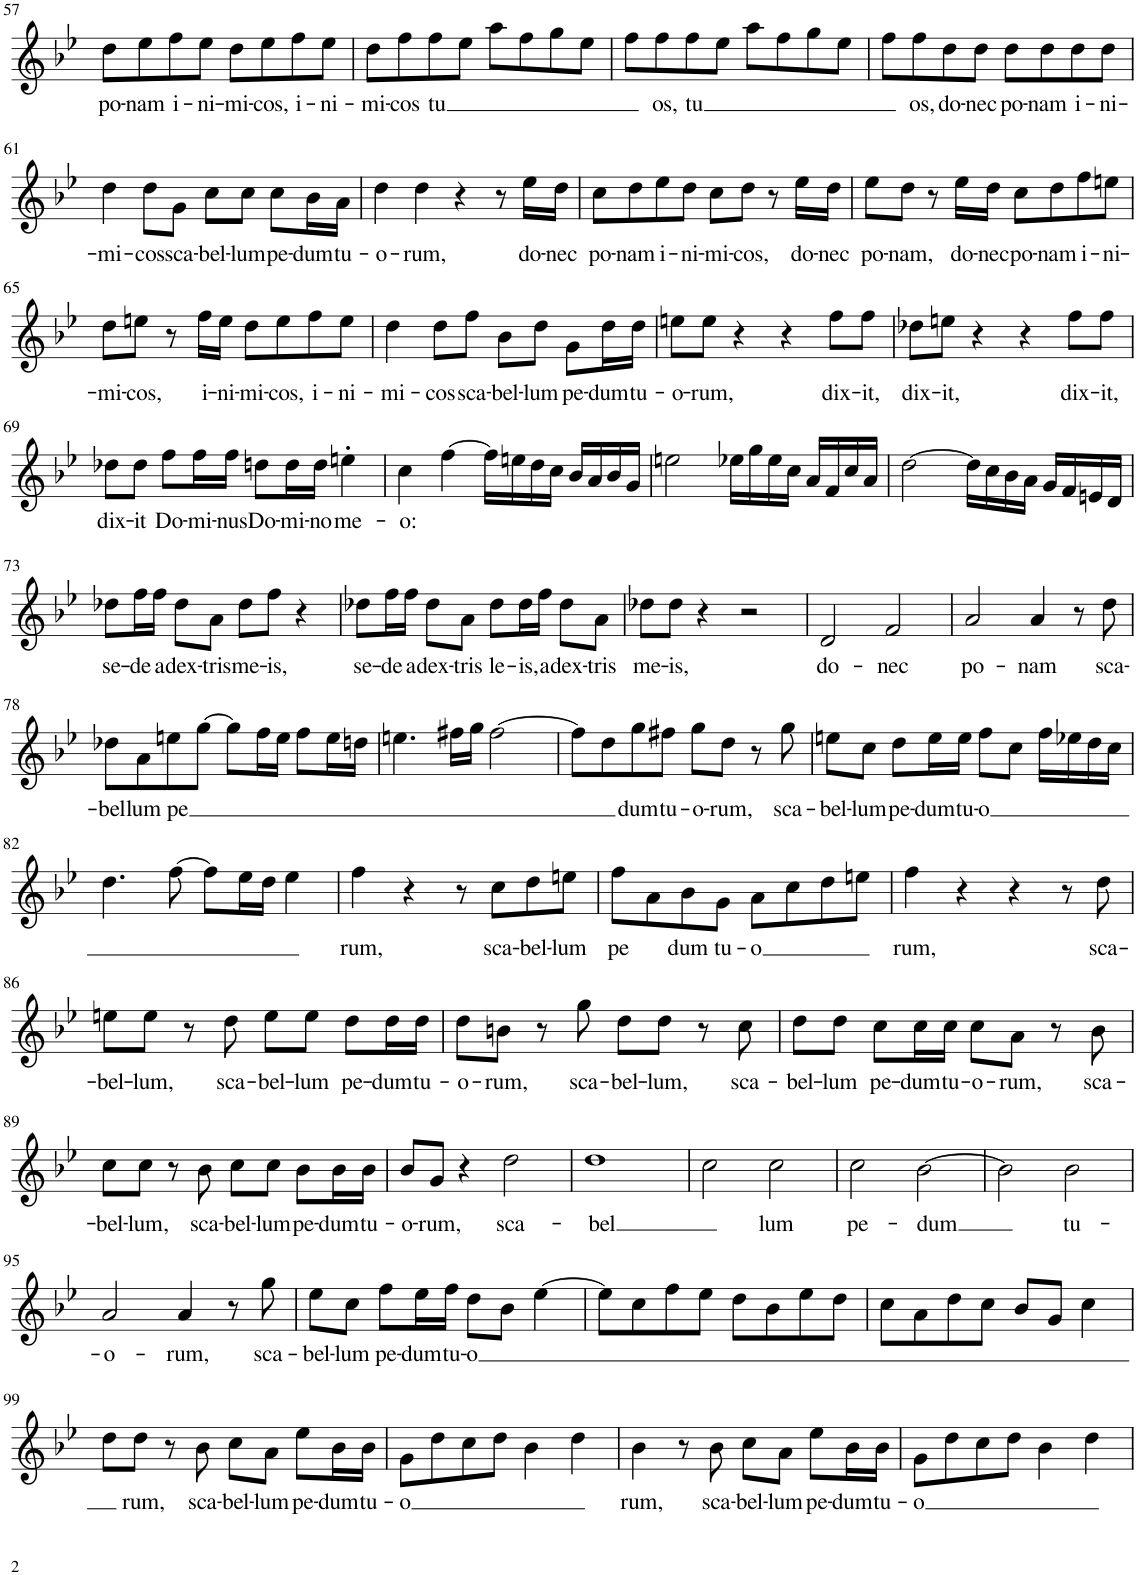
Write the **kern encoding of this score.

**kern	**text
*part1	*part1
*staff1	*staff1
*I"Piano, Instrument4	*
*I'Pia.	*
!!LO:PB:g=z
*clefG2	*
*k[b-e-]	*
*M4/4	*
=57	=57
!	!LO:LY:b
8dd\L	po-
!	!LO:LY:b
8ee-\	-nam
!	!LO:LY:b
8ff\	i-
!	!LO:LY:b
8ee-\J	-ni-
!	!LO:LY:b
8dd\L	-mi-
!	!LO:LY:b
8ee-\	-cos,
!	!LO:LY:b
8ff\	i-
!	!LO:LY:b
8ee-\J	-ni-
=58	=58
!	!LO:LY:b
8dd\L	-mi-
!	!LO:LY:b
8ff\	-cos
!	!LO:LY:b
8ff\	tu
8ee-\J	.
8aa\L	.
8ff\	.
8gg\	.
8ee-\J	.
=59	=59
8ff\L	.
!	!LO:LY:b
8ff\	os,
!	!LO:LY:b
8ff\	tu
8ee-\J	.
8aa\L	.
8ff\	.
8gg\	.
8ee-\J	.
=60	=60
8ff\L	.
!	!LO:LY:b
8ff\	os,
!	!LO:LY:b
8dd\	do-
!	!LO:LY:b
8dd\J	-nec
!	!LO:LY:b
8dd\L	po-
!	!LO:LY:b
8dd\	-nam
!	!LO:LY:b
8dd\	i-
!	!LO:LY:b
8dd\J	-ni-
!!LO:LB:g=z
=61	=61
!	!LO:LY:b
4dd\	-mi-
!	!LO:LY:b
8dd\L	-cos
!	!LO:LY:b
8g\J	sca-
!	!LO:LY:b
8cc\L	-bel-
!	!LO:LY:b
8cc\J	-lum
!	!LO:LY:b
8cc\L	pe-
!	!LO:LY:b
16b-\L	-dum
!	!LO:LY:b
16a\JJ	tu-
=62	=62
!	!LO:LY:b
4dd\	-o-
!	!LO:LY:b
4dd\	-rum,
4r	.
8r	.
!	!LO:LY:b
16ee-\LL	do-
!	!LO:LY:b
16dd\JJ	-nec
=63	=63
!	!LO:LY:b
8cc\L	po-
!	!LO:LY:b
8dd\	-nam
!	!LO:LY:b
8ee-\	i-
!	!LO:LY:b
8dd\J	-ni-
!	!LO:LY:b
8cc\L	-mi-
!	!LO:LY:b
8dd\J	-cos,
8r	.
!	!LO:LY:b
16ee-\LL	do-
!	!LO:LY:b
16dd\JJ	-nec
=64	=64
!	!LO:LY:b
8ee-\L	po-
!	!LO:LY:b
8dd\J	-nam,
8r	.
!	!LO:LY:b
16ee-\LL	do-
!	!LO:LY:b
16dd\JJ	-nec
!	!LO:LY:b
8cc\L	po-
!	!LO:LY:b
8dd\	-nam
!	!LO:LY:b
8ff\	i-
!	!LO:LY:b
8een\J	-ni-
!!LO:LB:g=z
=65	=65
!	!LO:LY:b
8dd\L	-mi-
!	!LO:LY:b
8een\J	-cos,
8r	.
!	!LO:LY:b
16ff\LL	i-
!	!LO:LY:b
16ee\JJ	-ni-
!	!LO:LY:b
8dd\L	-mi-
!	!LO:LY:b
8ee\	-cos,
!	!LO:LY:b
8ff\	i-
!	!LO:LY:b
8ee\J	-ni-
=66	=66
!	!LO:LY:b
4dd\	-mi-
!	!LO:LY:b
8dd\L	-cos
!	!LO:LY:b
8ff\J	sca-
!	!LO:LY:b
8b-\L	-bel-
!	!LO:LY:b
8dd\J	-lum
!	!LO:LY:b
8g\L	pe-
!	!LO:LY:b
16dd\L	-dum
!	!LO:LY:b
16dd\JJ	tu-
=67	=67
!	!LO:LY:b
8een\L	-o-
!	!LO:LY:b
8ee\J	-rum,
4r	.
4r	.
!	!LO:LY:b
8ff\L	dix-
!	!LO:LY:b
8ff\J	-it,
=68	=68
!	!LO:LY:b
8dd-X\L	dix-
!	!LO:LY:b
8een\J	-it,
4r	.
4r	.
!	!LO:LY:b
8ff\L	dix-
!	!LO:LY:b
8ff\J	-it,
!!LO:LB:g=z
=69	=69
!	!LO:LY:b
8dd-X\L	dix-
!	!LO:LY:b
8dd-\J	-it
!	!LO:LY:b
8ff\L	Do-
!	!LO:LY:b
16ff\L	-mi-
!	!LO:LY:b
16ff\JJ	-nus
!	!LO:LY:b
8ddn\L	Do-
!	!LO:LY:b
16dd\L	-mi-
!	!LO:LY:b
16dd\JJ	-no
!	!LO:LY:b
4een'\	me-
=70	=70
!	!LO:LY:b
4cc\	-o:
[4ff\	.
16ff\LL]	.
16een\	.
16dd\	.
16cc\JJ	.
16b-/LL	.
16a/	.
16b-/	.
16g/JJ	.
=71	=71
2een\	.
16ee-X\LL	.
16gg\	.
16ee-\	.
16cc\JJ	.
16a/LL	.
16f/	.
16cc/	.
16a/JJ	.
=72	=72
[2dd\	.
16dd\LL]	.
16cc\	.
16b-\	.
16a\JJ	.
16g/LL	.
16f/	.
16en/	.
16d/JJ	.
!!LO:LB:g=z
=73	=73
!	!LO:LY:b
8dd-X\L	se-
!	!LO:LY:b
16ff\L	-de
!	!LO:LY:b
16ff\JJ	a
!	!LO:LY:b
8dd-\L	dex-
!	!LO:LY:b
8a\J	-tris
!	!LO:LY:b
8dd-\L	me-
!	!LO:LY:b
8ff\J	-is,
4r	.
=74	=74
!	!LO:LY:b
8dd-X\L	se-
!	!LO:LY:b
16ff\L	-de
!	!LO:LY:b
16ff\JJ	a
!	!LO:LY:b
8dd-\L	dex-
!	!LO:LY:b
8a\J	-tris
!	!LO:LY:b
8dd-\L	le-
!	!LO:LY:b
16dd-\L	-is,
!	!LO:LY:b
16ff\JJ	a
!	!LO:LY:b
8dd-\L	dex-
!	!LO:LY:b
8a\J	-tris
=75	=75
!	!LO:LY:b
8dd-X\L	me-
!	!LO:LY:b
8dd-\J	-is,
4r	.
2r	.
=76	=76
!	!LO:LY:b
2d/	do-
!	!LO:LY:b
2f/	-nec
=77	=77
!	!LO:LY:b
2a/	po-
!	!LO:LY:b
4a/	-nam
8r	.
!	!LO:LY:b
8dd\	sca-
!!LO:LB:g=z
=78	=78
!	!LO:LY:b
8dd-X\L	-bel
!	!LO:LY:b
8a\	lum
!	!LO:LY:b
8een\	pe
[8gg\J	.
8gg\L]	.
16ff\L	.
16ee\JJ	.
8ff\L	.
16ee\L	.
16ddn\JJ	.
=79	=79
4.een\	.
16ff#X\LL	.
16gg\JJ	.
[2ff#\	.
=80	=80
8ff#\L]	.
8dd\	.
!	!LO:LY:b
8gg\	dum
!	!LO:LY:b
8ff#X\J	tu-
!	!LO:LY:b
8gg\L	-o-
!	!LO:LY:b
8dd\J	-rum,
8r	.
!	!LO:LY:b
8gg\	sca-
=81	=81
!	!LO:LY:b
8een\L	-bel-
!	!LO:LY:b
8cc\J	-lum
!	!LO:LY:b
8dd\L	pe-
!	!LO:LY:b
16ee\L	-dum
!	!LO:LY:b
16ee\JJ	tu-
!	!LO:LY:b
8ff\L	-o
8cc\J	.
16ff\LL	.
16ee-X\	.
16dd\	.
16cc\JJ	.
!!LO:LB:g=z
=82	=82
4.dd\	.
[8ff\	.
8ff\L]	.
16ee-\L	.
16dd\JJ	.
4ee-\	.
=83	=83
!	!LO:LY:b
4ff\	rum,
4r	.
8r	.
!	!LO:LY:b
8cc\L	sca-
!	!LO:LY:b
8dd\	-bel-
!	!LO:LY:b
8een\J	-lum
=84	=84
!	!LO:LY:b
8ff\L	pe
8a\	.
!	!LO:LY:b
8b-\	dum
!	!LO:LY:b
8g\J	tu-
!	!LO:LY:b
8a\L	-o
8cc\	.
8dd\	.
8een\J	.
=85	=85
!	!LO:LY:b
4ff\	rum,
4r	.
4r	.
8r	.
!	!LO:LY:b
8dd\	sca-
!!LO:LB:g=z
=86	=86
!	!LO:LY:b
8een\L	-bel-
!	!LO:LY:b
8ee\J	-lum,
8r	.
!	!LO:LY:b
8dd\	sca-
!	!LO:LY:b
8ee\L	-bel-
!	!LO:LY:b
8ee\J	-lum
!	!LO:LY:b
8dd\L	pe-
!	!LO:LY:b
16dd\L	-dum
!	!LO:LY:b
16dd\JJ	tu-
=87	=87
!	!LO:LY:b
8dd\L	-o-
!	!LO:LY:b
8bn\J	-rum,
8r	.
!	!LO:LY:b
8gg\	sca-
!	!LO:LY:b
8dd\L	-bel-
!	!LO:LY:b
8dd\J	-lum,
8r	.
!	!LO:LY:b
8cc\	sca-
=88	=88
!	!LO:LY:b
8dd\L	-bel-
!	!LO:LY:b
8dd\J	-lum
!	!LO:LY:b
8cc\L	pe-
!	!LO:LY:b
16cc\L	-dum
!	!LO:LY:b
16cc\JJ	tu-
!	!LO:LY:b
8cc\L	-o-
!	!LO:LY:b
8a\J	-rum,
8r	.
!	!LO:LY:b
8b-\	sca-
!!LO:LB:g=z
=89	=89
!	!LO:LY:b
8cc\L	-bel-
!	!LO:LY:b
8cc\J	-lum,
8r	.
!	!LO:LY:b
8b-\	sca-
!	!LO:LY:b
8cc\L	-bel-
!	!LO:LY:b
8cc\J	-lum
!	!LO:LY:b
8b-\L	pe-
!	!LO:LY:b
16b-\L	-dum
!	!LO:LY:b
16b-\JJ	tu-
=90	=90
!	!LO:LY:b
8b-/L	-o-
!	!LO:LY:b
8g/J	-rum,
4r	.
!	!LO:LY:b
2dd\	sca-
=91	=91
!	!LO:LY:b
1dd	-bel
=92	=92
2cc\	.
!	!LO:LY:b
2cc\	lum
=93	=93
!	!LO:LY:b
2cc\	pe-
!	!LO:LY:b
[2b-\	-dum
=94	=94
2b-\]	.
!	!LO:LY:b
2b-\	tu-
!!LO:LB:g=z
=95	=95
!	!LO:LY:b
2a/	-o-
!	!LO:LY:b
4a/	-rum,
8r	.
!	!LO:LY:b
8gg\	sca-
=96	=96
!	!LO:LY:b
8ee-\L	-bel-
!	!LO:LY:b
8cc\J	-lum
!	!LO:LY:b
8ff\L	pe-
!	!LO:LY:b
16ee-\L	-dum
!	!LO:LY:b
16ff\JJ	tu-
!	!LO:LY:b
8dd\L	-o
8b-\J	.
[4ee-\	.
=97	=97
8ee-\L]	.
8cc\	.
8ff\	.
8ee-\J	.
8dd\L	.
8b-\	.
8ee-\	.
8dd\J	.
=98	=98
8cc\L	.
8a\	.
8dd\	.
8cc\J	.
8b-/L	.
8g/J	.
4cc\	.
!!LO:LB:g=z
=99	=99
8dd\L	.
!	!LO:LY:b
8dd\J	rum,
8r	.
!	!LO:LY:b
8b-\	sca-
!	!LO:LY:b
8cc\L	-bel-
!	!LO:LY:b
8a\J	-lum
!	!LO:LY:b
8ee-\L	pe-
!	!LO:LY:b
16b-\L	-dum
!	!LO:LY:b
16b-\JJ	tu-
=100	=100
!	!LO:LY:b
8g\L	-o
8dd\	.
8cc\	.
8dd\J	.
4b-\	.
4dd\	.
=101	=101
!	!LO:LY:b
4b-\	rum,
8r	.
!	!LO:LY:b
8b-\	sca-
!	!LO:LY:b
8cc\L	-bel-
!	!LO:LY:b
8a\J	-lum
!	!LO:LY:b
8ee-\L	pe-
!	!LO:LY:b
16b-\L	-dum
!	!LO:LY:b
16b-\JJ	tu-
=102	=102
!	!LO:LY:b
8g\L	-o
8dd\	.
8cc\	.
8dd\J	.
4b-\	.
4dd\	.
=	=
*-	*-
